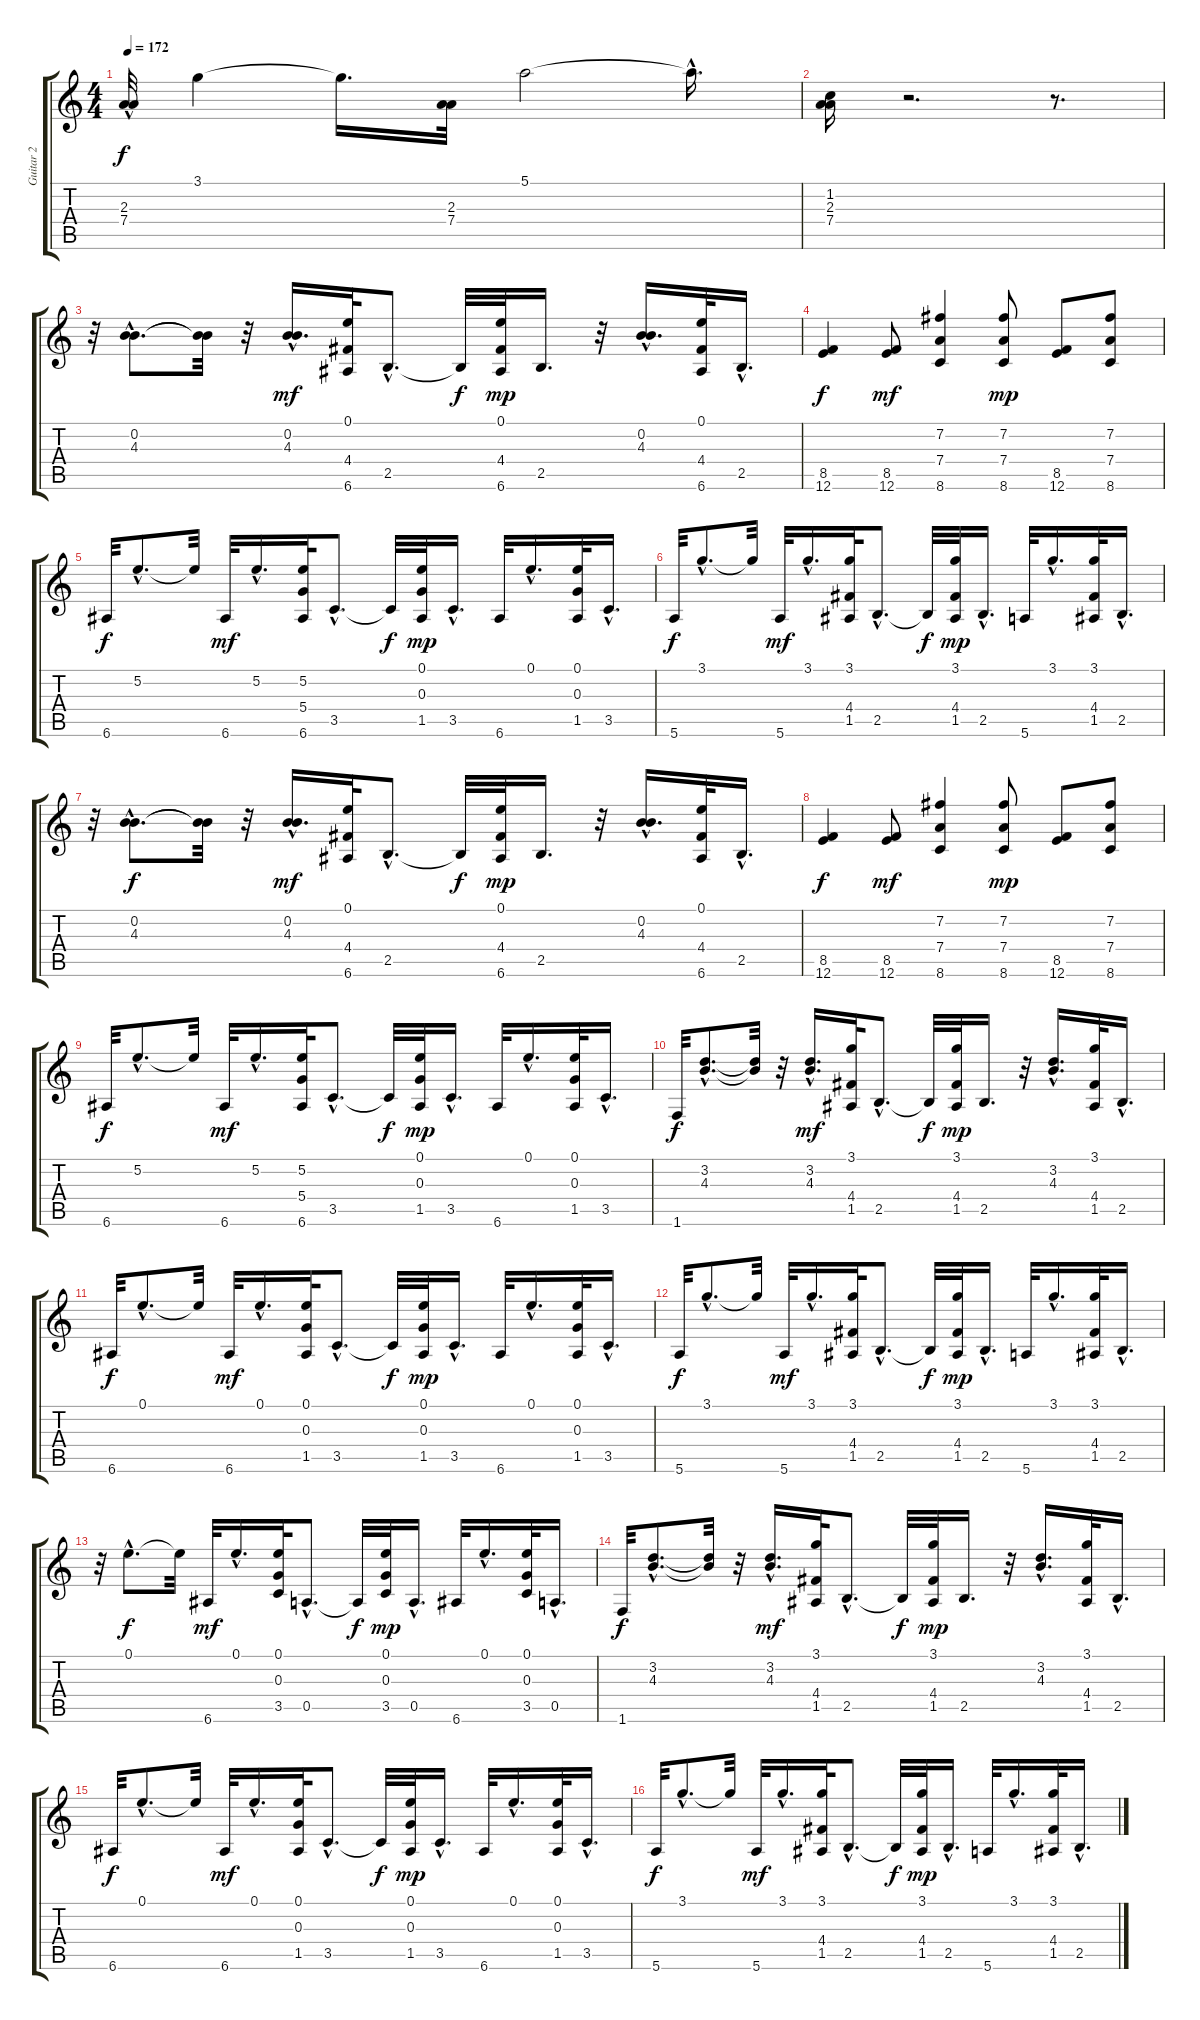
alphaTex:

\track ("Guitar 2" "Guitar 2") {instrument acousticguitarsteel}
\staff {score tabs}
\tuning (E4 B3 G3 D3 A2 E2) {hide}
\ts (4 4)
\tempo 172
\clef g2
\ks c
(2.3{hac} 7.4{hac}).32{dy f} 3.1.4 3.1{t}.16{d} (2.3 7.4).32 5.1.2 5.1{hac t}.16{d} |
(1.2 2.3 7.4).16 r.2{d} r.8{d} |
r.32{instrument acousticguitarsteel} (0.2{hac} 4.3{hac}).8{d} (0.2{t} 4.3{t}).32 r.32 (0.2 4.3{hac}).16{d dy mf} (0.1 4.4 6.6).32 2.5{hac}.8{d} 2.5{t}.32{dy f} (0.1 4.4 6.6).32{dy mp} 2.5.16{d} r.32 (0.2 4.3{hac}).16{d} (0.1 4.4 6.6).32 2.5{hac}.16{d} |
(8.5 12.6).4{dy f} (8.5 12.6).8{dy mf} (7.2 7.4 8.6).4 (7.2 7.4 8.6).8{dy mp} (8.5 12.6).8 (7.2 7.4 8.6).8 |
6.6.32{dy f} 5.2{hac}.8{d} 5.2{t}.32 6.6.32{dy mf} 5.2{hac}.16{d} (5.2 5.4 6.6).32 3.5{hac}.8{d} 3.5{t}.32{dy f} (0.1 0.3 1.5).32{dy mp} 3.5{hac}.16{d} 6.6.32 0.1{hac}.16{d} (0.1 0.3 1.5).32 3.5{hac}.16{d} |
5.6.32{dy f} 3.1{hac}.8{d} 3.1{t}.32 5.6.32{dy mf} 3.1{hac}.16{d} (3.1 4.4 1.5).32 2.5{hac}.8{d} 2.5{t}.32{dy f} (3.1 4.4 1.5).32{dy mp} 2.5{hac}.16{d} 5.6.32 3.1{hac}.16{d} (3.1 4.4 1.5).32 2.5{hac}.16{d} |
r.32 (0.2{hac} 4.3{hac}).8{d dy f} (0.2{t} 4.3{t}).32 r.32 (0.2 4.3{hac}).16{d dy mf} (0.1 4.4 6.6).32 2.5{hac}.8{d} 2.5{t}.32{dy f} (0.1 4.4 6.6).32{dy mp} 2.5.16{d} r.32 (0.2 4.3{hac}).16{d} (0.1 4.4 6.6).32 2.5{hac}.16{d} |
(8.5 12.6).4{dy f} (8.5 12.6).8{dy mf} (7.2 7.4 8.6).4 (7.2 7.4 8.6).8{dy mp} (8.5 12.6).8 (7.2 7.4 8.6).8 |
6.6.32{dy f} 5.2{hac}.8{d} 5.2{t}.32 6.6.32{dy mf} 5.2{hac}.16{d} (5.2 5.4 6.6).32 3.5{hac}.8{d} 3.5{t}.32{dy f} (0.1 0.3 1.5).32{dy mp} 3.5{hac}.16{d} 6.6.32 0.1{hac}.16{d} (0.1 0.3 1.5).32 3.5{hac}.16{d} |
1.6.32{dy f} (3.2{hac} 4.3{hac}).8{d} (3.2{t} 4.3{t}).32 r.32 (3.2{hac} 4.3).16{d dy mf} (3.1 4.4 1.5).32 2.5{hac}.8{d} 2.5{t}.32{dy f} (3.1 4.4 1.5).32{dy mp} 2.5.16{d} r.32 (3.2{hac} 4.3).16{d} (3.1 4.4 1.5).32 2.5{hac}.16{d} |
6.6.32{dy f} 0.1{hac}.8{d} 0.1{t}.32 6.6.32{dy mf} 0.1{hac}.16{d} (0.1 0.3 1.5).32 3.5{hac}.8{d} 3.5{t}.32{dy f} (0.1 0.3 1.5).32{dy mp} 3.5{hac}.16{d} 6.6.32 0.1{hac}.16{d} (0.1 0.3 1.5).32 3.5{hac}.16{d} |
5.6.32{dy f} 3.1{hac}.8{d} 3.1{t}.32 5.6.32{dy mf} 3.1{hac}.16{d} (3.1 4.4 1.5).32 2.5{hac}.8{d} 2.5{t}.32{dy f} (3.1 4.4 1.5).32{dy mp} 2.5{hac}.16{d} 5.6.32 3.1{hac}.16{d} (3.1 4.4 1.5).32 2.5{hac}.16{d} |
r.32 0.1{hac}.8{d dy f} 0.1{t}.32 6.6.32{dy mf} 0.1{hac}.16{d} (0.1 0.3 3.5).32 0.5{hac}.8{d} 0.5{t}.32{dy f} (0.1 0.3 3.5).32{dy mp} 0.5{hac}.16{d} 6.6.32 0.1{hac}.16{d} (0.1 0.3 3.5).32 0.5{hac}.16{d} |
1.6.32{dy f} (3.2{hac} 4.3{hac}).8{d} (3.2{t} 4.3{t}).32 r.32 (3.2{hac} 4.3).16{d dy mf} (3.1 4.4 1.5).32 2.5{hac}.8{d} 2.5{t}.32{dy f} (3.1 4.4 1.5).32{dy mp} 2.5.16{d} r.32 (3.2{hac} 4.3).16{d} (3.1 4.4 1.5).32 2.5{hac}.16{d} |
6.6.32{dy f} 0.1{hac}.8{d} 0.1{t}.32 6.6.32{dy mf} 0.1{hac}.16{d} (0.1 0.3 1.5).32 3.5{hac}.8{d} 3.5{t}.32{dy f} (0.1 0.3 1.5).32{dy mp} 3.5{hac}.16{d} 6.6.32 0.1{hac}.16{d} (0.1 0.3 1.5).32 3.5{hac}.16{d} |
5.6.32{dy f} 3.1{hac}.8{d} 3.1{t}.32 5.6.32{dy mf} 3.1{hac}.16{d} (3.1 4.4 1.5).32 2.5{hac}.8{d} 2.5{t}.32{dy f} (3.1 4.4 1.5).32{dy mp} 2.5{hac}.16{d} 5.6.32 3.1{hac}.16{d} (3.1 4.4 1.5).32 2.5{hac}.16{d}
